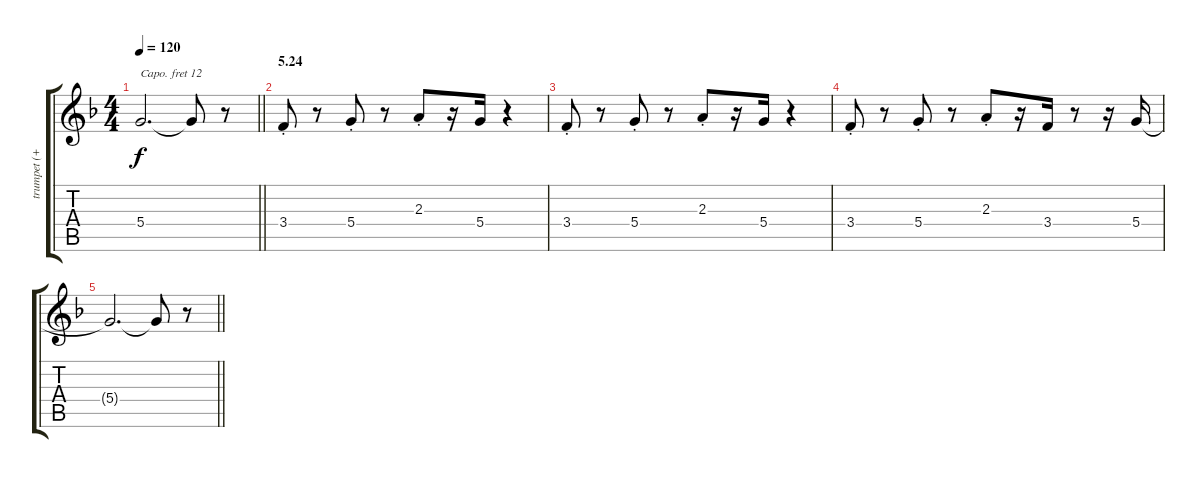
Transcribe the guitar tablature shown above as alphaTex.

\track ("trumpet (+12)" "trumpet (+") {instrument trumpet}
\staff {score tabs}
\capo 12
\tuning (E4 B3 G3 D3 A2 E2) {hide}
\ts (4 4)
\tempo 120
\clef g2
\barLineRight lightlight
\ks f
5.4{t}.2{d dy f} 5.4{t}.8 r.8 |
\section ("" "5.24")
3.4{st}.8 r.8 5.4{st}.8 r.8 2.3{st}.8 r.16 5.4.16 r.4 |
3.4{st}.8 r.8 5.4{st}.8 r.8 2.3{st}.8 r.16 5.4.16 r.4 |
3.4{st}.8 r.8 5.4{st}.8 r.8 2.3{st}.8 r.16 3.4.16 r.8 r.16 5.4.16 |
\barLineRight lightlight
5.4{t}.2{d} 5.4{t}.8 r.8
